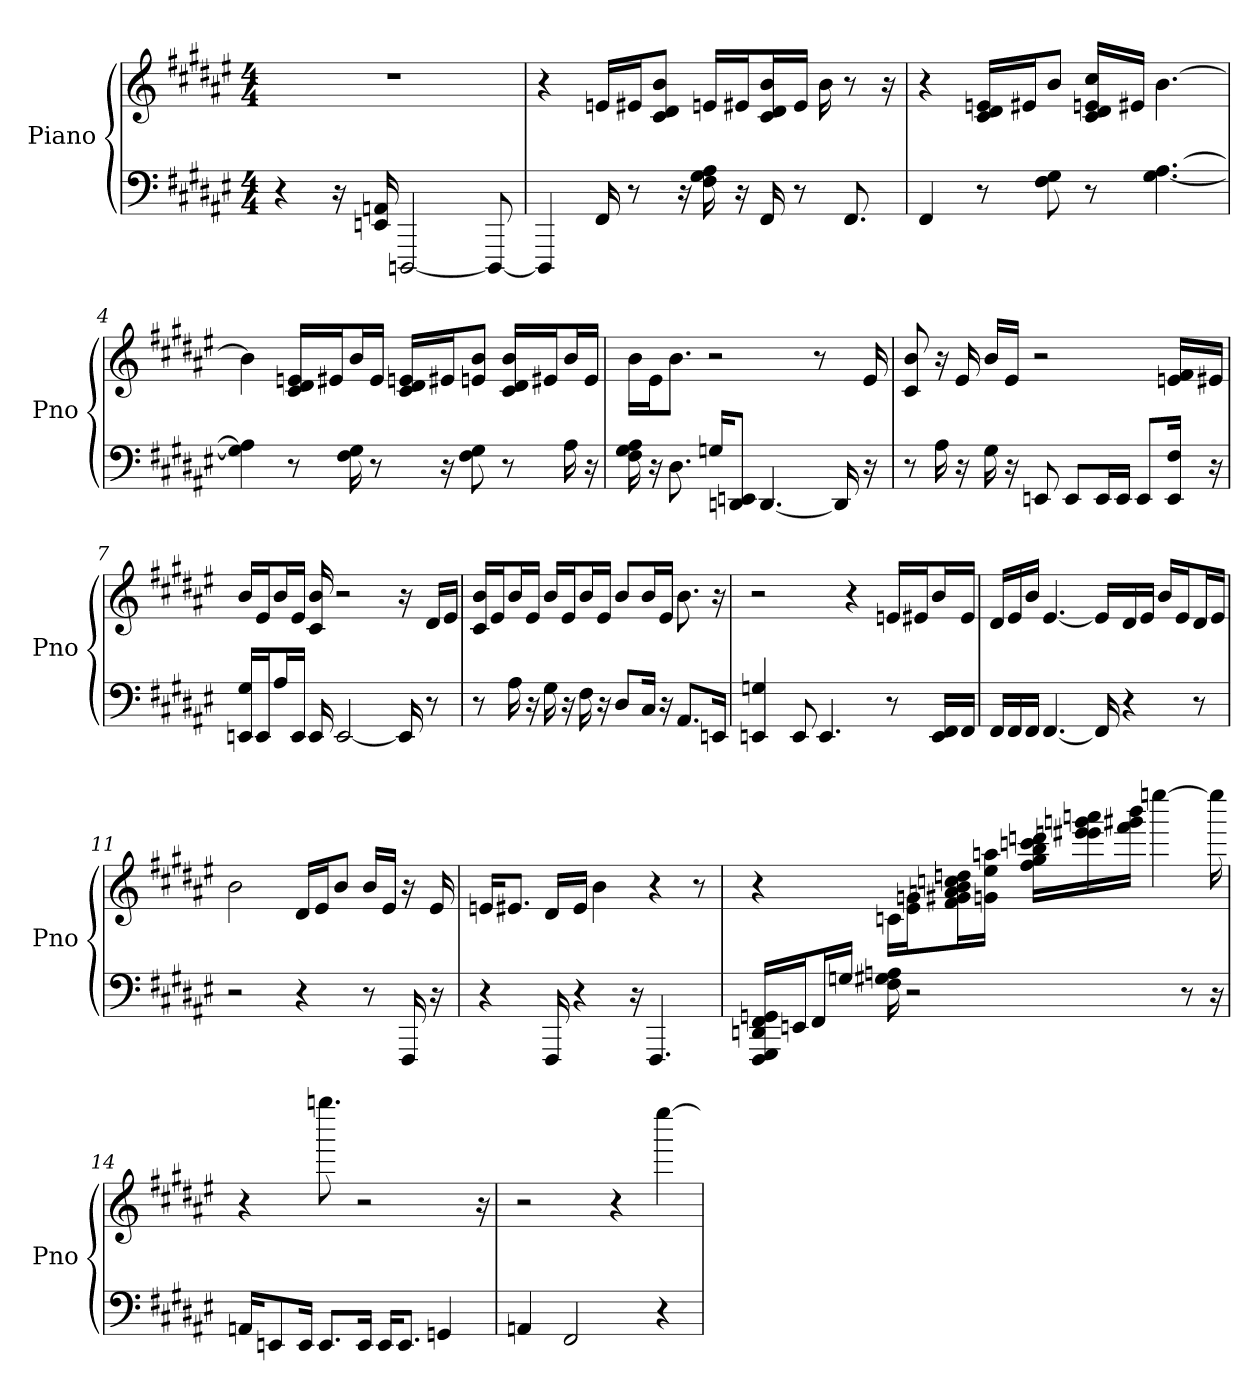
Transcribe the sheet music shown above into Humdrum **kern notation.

**kern	**kern
*part1	*part1
*staff2	*staff1
*I"Piano	*
*I'Pno	*
*clefF4	*clefG2
*k[f#c#g#d#a#e#]	*k[f#c#g#d#a#e#]
*F#:	*F#:
*M4/4	*M4/4
*MM80	*MM80
=1	=1
4r	1r
16r	.
16EE 16AA	.
[2DDD	.
8DDD_	.
=2	=2
4DDD]	4r
16FF#	16e/LL
8r	16e#/J
.	8b/ 8c#/ 8d#/J
16r	.
16A# 16G# 16F#	16e/LL
16r	16e#/J
16FF#	16b/ 16c#/ 16d#/L
8r	16e#/JJ
.	16b
8.FF#	8r
.	16r
=3	=3
4FF#	4r
8r	16c#/ 16e/ 16d#/LL
.	16e#/J
8G# 8F#	8b/J
8r	16cc#/ 16c#/ 16e/ 16d#/LL
.	16e#/JJ
[4.A# [4.G#	[4.b
=4	=4
4A#] 4G#]	4b]
8r	16d#/ 16e/ 16c#/LL
.	16e#/J
16G# 16F#	16b/L
8r	16e#/JJ
.	16d#/ 16c#/ 16e/LL
16r	16e#/J
8G# 8F#	8b/ 8e/J
8r	16d#/ 16b/ 16c#/LL
.	16e#/J
16A#	16b/L
16r	16e#/JJ
=5	=5
16G# 16F# 16A#	16b\LL
16r	16e#\J
8.D#	8.b\J
16G/KL	2r
8EE/ 8DD/J	.
[4.DD	.
.	8r
16DD]	.
16r	16e#
=6	=6
8r	8b 8c#
16A#	16r
16r	16e#
16G#	16b/LL
16r	16e#/JJ
8EE	2r
8EE/L	.
16EE/L	.
16EE/JJ	.
8EE/L	.
16EE/ 16F#/Jk	16e/ 16f#/LL
16r	16e#/JJ
=7	=7
16G#/ 16EE/LL	16b/LL
16EE/J	16e#/J
16A#/L	16b/L
16EE/JJ	16e#/JJ
16EE	16b 16c#
[2EE	2r
16EE]	16r
8r	16d#/LL
.	16e#/JJ
=8	=8
8r	16b/ 16c#/LL
.	16e#/J
16A#	16b/L
16r	16e#/JJ
16G#	16b/LL
16r	16e#/J
16F#	16b/L
16r	16e#/JJ
8D#/L	8b/L
16C#/Jk	16b/L
16r	16e#/JJ
8.AA#/L	8.b
16EE/Jk	16r
=9	=9
4G 4EE	2r
8EE	.
4.EE	.
.	4r
8r	16e/LL
.	16e#/J
16FF#/ 16EE/LL	16b/L
16FF#/JJ	16e#/JJ
=10	=10
16FF#/LL	16d#/LL
16FF#/	16e#/
16FF#/JJ	16b/JJ
[4.FF#	[4.e#
16FF#]	16e#/LL]
4r	16d#/
.	16e#/JJ
.	16b/LL
.	16e#/J
8r	16d#/L
.	16e#/JJ
=11	=11
2r	2b
4r	16d#/LL
.	16e#/J
.	8b/J
8r	16b/LL
.	16e#/JJ
16FFF#	16r
16r	16e#
=12	=12
4r	16e/KL
.	8.e#/J
16FFF#	16d#/LL
4r	16e#/JJ
.	4b
16r	.
4.FFF#	4r
.	8r
=13	=13
16GGG#/ 16FF#/ 16FFF#/ 16GG/ 16DD/LL	4r
16EE/J	.
16FF#/L	.
16G/JJ	.
16A 16F# 16G#	16c\LL
2r	16e#\ 16g\J
.	16a\ 16b\ 16f#\ 16g#\ 16cc\ 16dd\L
.	16ee#\ 16g\ 16aa\JJ
.	16bb\ 16ff#\ 16gg#\ 16ccc\ 16ddd\LL
.	16eee\ 16eee#\ 16ggg\ 16aaa\
.	16bbb\ 16fff#\ 16ggg#\JJ
.	[4eeee
8r	.
16r	16eeee]
=14	=14
16AA/KL	4r
8EE/	.
16EE/Jk	.
8.EE/L	8.gggg
16EE/Jk	2r
16EE/KL	.
8.EE/J	.
4GG	.
.	16r
=15	=15
4AA	2r
2FF#	.
.	4r
4r	[4eeee#
=	=
*-	*-
